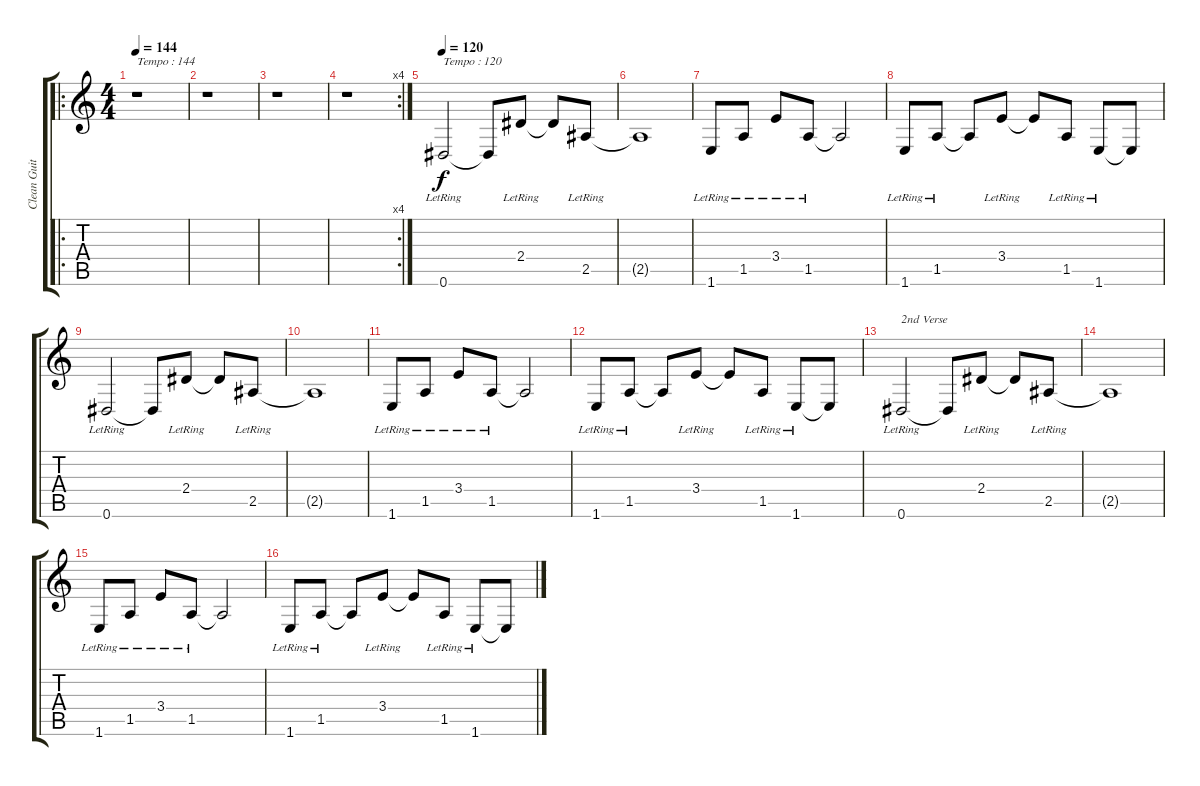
\track ("Clean Guitar" "Clean Guit") {instrument electricguitarclean}
\staff {score tabs}
\tuning (Eb4 Bb3 Gb3 Db3 Ab2 Eb2) {hide}
\ro
\ts (4 4)
\tempo 144
\clef g2
\ks c
r.1{txt "Tempo : 144" dy f} |
r.1 |
r.1 |
\rc 4
r.1 |
\tempo 120
0.6{lr}.2{txt "Tempo : 120"} 0.6{t}.8 2.4{lr}.8 2.4{t}.8 2.5{lr}.8 |
2.5{t}.1 |
1.6{lr}.8 1.5{lr}.8 3.4{lr}.8 1.5{lr}.8 1.5{t}.2 |
1.6{lr}.8 1.5{lr}.8 1.5{t}.8 3.4{lr}.8 3.4{t}.8 1.5{lr}.8 1.6{lr}.8 1.6{t}.8 |
0.6{lr}.2 0.6{t}.8 2.4{lr}.8 2.4{t}.8 2.5{lr}.8 |
2.5{t}.1 |
1.6{lr}.8 1.5{lr}.8 3.4{lr}.8 1.5{lr}.8 1.5{t}.2 |
1.6{lr}.8 1.5{lr}.8 1.5{t}.8 3.4{lr}.8 3.4{t}.8 1.5{lr}.8 1.6{lr}.8 1.6{t}.8 |
0.6{lr}.2{txt "2nd Verse"} 0.6{t}.8 2.4{lr}.8 2.4{t}.8 2.5{lr}.8 |
2.5{t}.1 |
1.6{lr}.8 1.5{lr}.8 3.4{lr}.8 1.5{lr}.8 1.5{t}.2 |
1.6{lr}.8 1.5{lr}.8 1.5{t}.8 3.4{lr}.8 3.4{t}.8 1.5{lr}.8 1.6{lr}.8 1.6{t}.8
